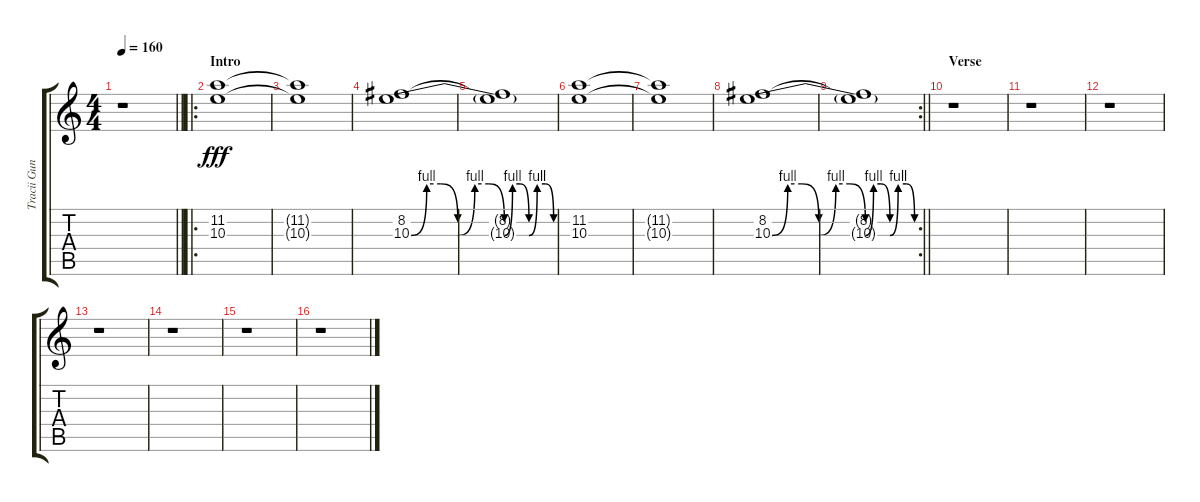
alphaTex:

\track ("Tracii Guns - Lead" "Tracii Gun") {instrument distortionguitar}
\staff {score tabs}
\tuning (Eb4 Bb3 Gb3 Db3 Ab2 Eb2) {hide}
\ts (4 4)
\tempo 160
\clef g2
\barLineRight lightlight
\ks c
r.1{dy fff instrument distortionguitar} |
\ro
\section ("" "Intro")
(11.2 10.3).1 |
(11.2{t} 10.3{t}).1 |
(8.2 10.3{be (custom 0 0 10 4 19 4 30 0 41 4 50 4 60 0)}).1 |
(8.2{t} 10.3{be (custom 0 0 10 4 19 4 30 0 40 4 50 4 60 0) t}).1 |
(11.2 10.3).1 |
(11.2{t} 10.3{t}).1 |
(8.2 10.3{be (custom 0 0 10 4 19 4 30 0 41 4 50 4 60 0)}).1 |
\rc 2
\barLineRight lightlight
(8.2{t} 10.3{be (custom 0 0 10 4 19 4 30 0 40 4 50 4 60 0) t}).1 |
\section ("" "Verse")
r.1 |
r.1 |
r.1 |
r.1 |
r.1 |
r.1 |
r.1
